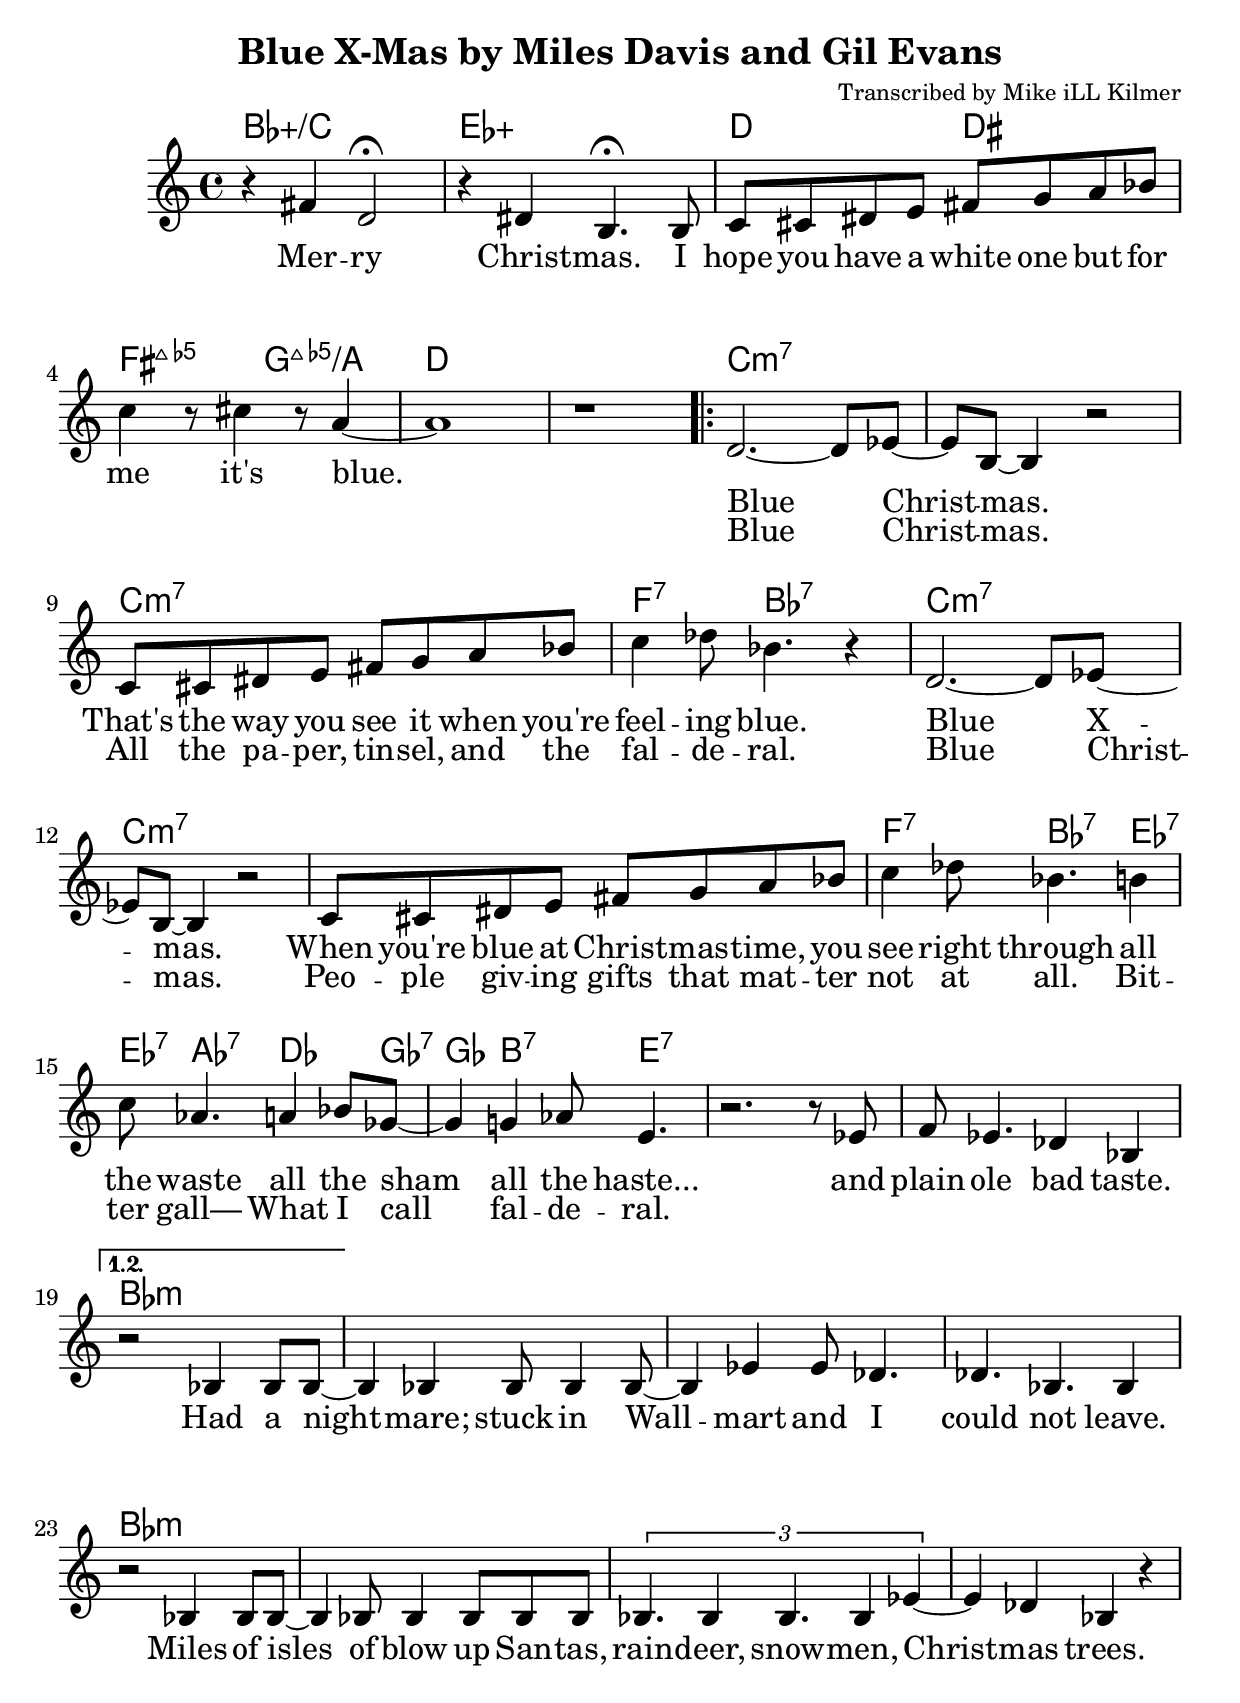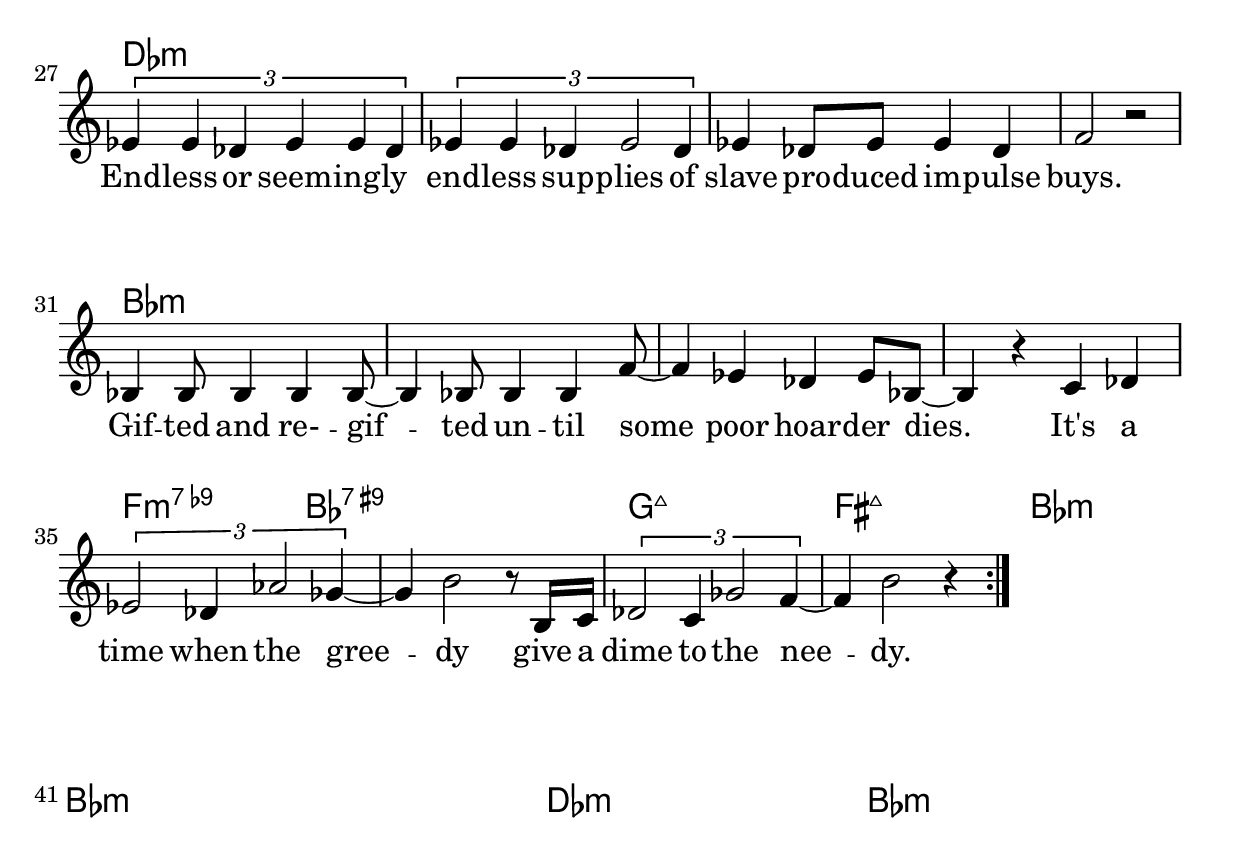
\version "2.18.2"

\header {
  title = "Blue X-Mas by Miles Davis and Gil Evans"
  composer = "Transcribed by Mike iLL Kilmer"
}

\paper{ print-page-number = ##f bottom-margin = 0.5\in }
melody = \relative c' {
  \clef treble
  \key c \major
  \time 4/4
  \set Score.voltaSpannerDuration = #(ly:make-moment 4/4)
  \new Voice = "intro" {
      r4 fis d2\fermata | r4 dis b4.\fermata b8 | % Merry Christmas. I
      c cis dis e fis g a bes | c4 r8 cis4 r8 a4~ | a1 | r | % hope you have... it's blue.
    }
      \repeat volta 2 {
        \new Voice = "refrain" {
        d,2.~ d8 ees~ | ees b~ b4 r2 | % Blue Christmas.
        c8 cis dis e fis g a bes | c4 des8 bes4. r4 | % That's the way you see it when you're feeling blue.
      %
        d,2.~ d8 ees~ | ees b~ b4 r2 | % Blue Xmas.,
        c8 cis dis e fis g a bes | c4 des8 bes4. b4 |% When you're blue at ...You see right through all
        c8 aes4. a4 bes8 ges~ | ges4 g4 aes8 e4. | % the waste All the sham All the haste
        r2. r8 ees | f ees4. des4 bes | % And plain ole bad taste.
      }
    }
    %
    \alternative {
      \new Voice = "verse" {
        {
          r2 bes4 bes8 bes~ | bes4 bes bes8 bes4 bes8~ | bes4 ees ees8 des4. | des4. bes4. bes4 | % Had a nightmare; stuck in Wallmart and I could'nt leave.
          r2 bes4 bes8 bes~ | bes4 bes8 bes4 bes8 bes bes | \tuplet 3/2 {bes4. bes4 bes4. bes4 ees4~} | ees4 des bes r | % Isles and isles of blow up Santas, raindeer, snowmen, Chrismas trees.
          \tuplet 3/2 {ees4 ees des ees ees des} | \tuplet 3/2 {ees ees des ees2 des4} | ees4 des8 ees ees4 des | f2 r | % Endless or seemingly endless supplies of slave produced impulse buys.
          bes,4 bes8 bes4 bes bes8~ | bes4 bes8 bes4 bes f'8~ | f4 ees des ees8 bes~ | bes4 r c des | % Gifted and re-gifted until some poor hoarder dies. It's a

          \tuplet 3/2 {ees2 des4 aes'2 ges4~} | ges b2 r8 b,16 c | % time when the greedy Give a
          \tuplet 3/2 {des2 c4 ges'2 f4~} | f b2 r4 | % dime to the needy.
        }
      }
    }
    % Then it makes it's way to thrift stores and estate sales, ultimately
    % landing in a landfill so excuse Mister Grinch here if it makes me ill.
    %
    %
    % Blue Christmas.
    % All the paper, tinsel, and the  falderal (fall-de-rawl).
    % Blue Christmas.
    % People giving gifts that matter not at all.
    % Bitter gall—
    % What I call falderal.
    %
    % INSTRUMENTAL SOLO
    %
    % Lots of hungry, homeless children
    % In your own back yards
    % While you're VEDDY, VEDDY busy
    % Addressing 20 zillion Christmas cards.
    %
    % Yuletide is the season to be seen
    % And, oh, to give, and ah, to share,
    % But all you December do-gooders rush around
    % And rant and rave and loudly blare
    % Merry Christmas!
    % I hope you have a white one,
    % But for me it' blue!
}

intro = \lyricmode {
  Mer -- ry Christ -- mas.
  I hope you have a white one
  but for me it's blue.
}

refrain_one = \lyricmode {
  Blue Christ -- mas.
  That's the way you see it when you're feel -- ing blue.

  Blue X -- mas.
  When you're blue at Christ -- mas -- time,
  you see right through all the waste all the sham all the haste...
  and plain ole bad taste.

}

refrain_two = \lyricmode {
  Blue Christ -- mas.
  All the pa -- per, tin -- sel, and the fal -- de -- ral.
  Blue Christ -- mas.
  Peo -- ple giv -- ing gifts that mat -- ter not at all.
  Bit -- ter gall—
  What I call fal -- de -- ral.

}

verse = \lyricmode {

  Had a night -- mare; stuck in Wall -- mart and I could not leave.
  Miles of isles of blow up San -- tas, rain -- deer, snow -- men, Christ -- mas trees.
  End -- less or seem -- ing -- ly end -- less sup -- plies of slave pro -- duced im -- pulse buys.
  Gif -- ted and re- -- gif -- ted un -- til some poor hoar -- der dies.

  It's a time when the gree -- dy
  give a dime to the nee -- dy.

  Diabetes fertilizers flow like fossils out of third world mines
  powering compulsive acquisition despite body and mind
  % Now it makes it's way to thrift stores and estate sales, ultimately
  % landing in a landfill so excuse Mister Grinch here
  % if it makes me feel a little ill.


  % INSTRUMENTAL SOLO

}

harmonies = \chordmode {
  % Intro
  bes1:5+/c | ees:5+ |
  d2 dis | fis:maj7.5- g:maj7.5-/a | d1 | d |
  c:min7 | c:min7 | c:min7 | f4.:7 bes:7 bes4:7 |
  c1:min7 | c:min7 | c:min7 | f4.:7 bes:7 ees4:7 |
  ees8:7 aes4.:7 des4. ges8:7 | ges4 b4.:7 e4.:7 |
  e1:7 | e:7 |
  % Verse
  bes:min | bes:min | bes:min | bes:min | % words start
  bes:min | bes:min | bes:min | bes:min |
  des:min | des:min | des:min | des:min |
  bes:min | bes:min | bes:min | bes:min |
  f2.:min7.9- bes4:9+ | bes1:9+ | g1:maj7 | fis:maj7 | % needy greedy
  % blue xmas repeats then next verse
  bes:min | bes:min | bes:min | bes:min |
  bes:min | bes:min | bes:min | bes:min |
  des:min | des:min | des:min | des:min |
  bes:min | bes:min | bes:min | bes:min |
}


\score {
  <<
    \new ChordNames {
      \set chordChanges = ##t
      \harmonies
    }
    \new Voice = "one" { \melody }
    \new Lyrics \lyricsto "intro" \intro
    \new Lyrics \lyricsto "verse" \verse
    \new Lyrics \lyricsto "refrain" \refrain_one
    \new Lyrics \lyricsto "refrain" \refrain_two
  >>
  \layout {
        #(layout-set-staff-size 25)
    }
  \midi { }
}

\markup \fill-line {
  \column {
  ""
  }
}
